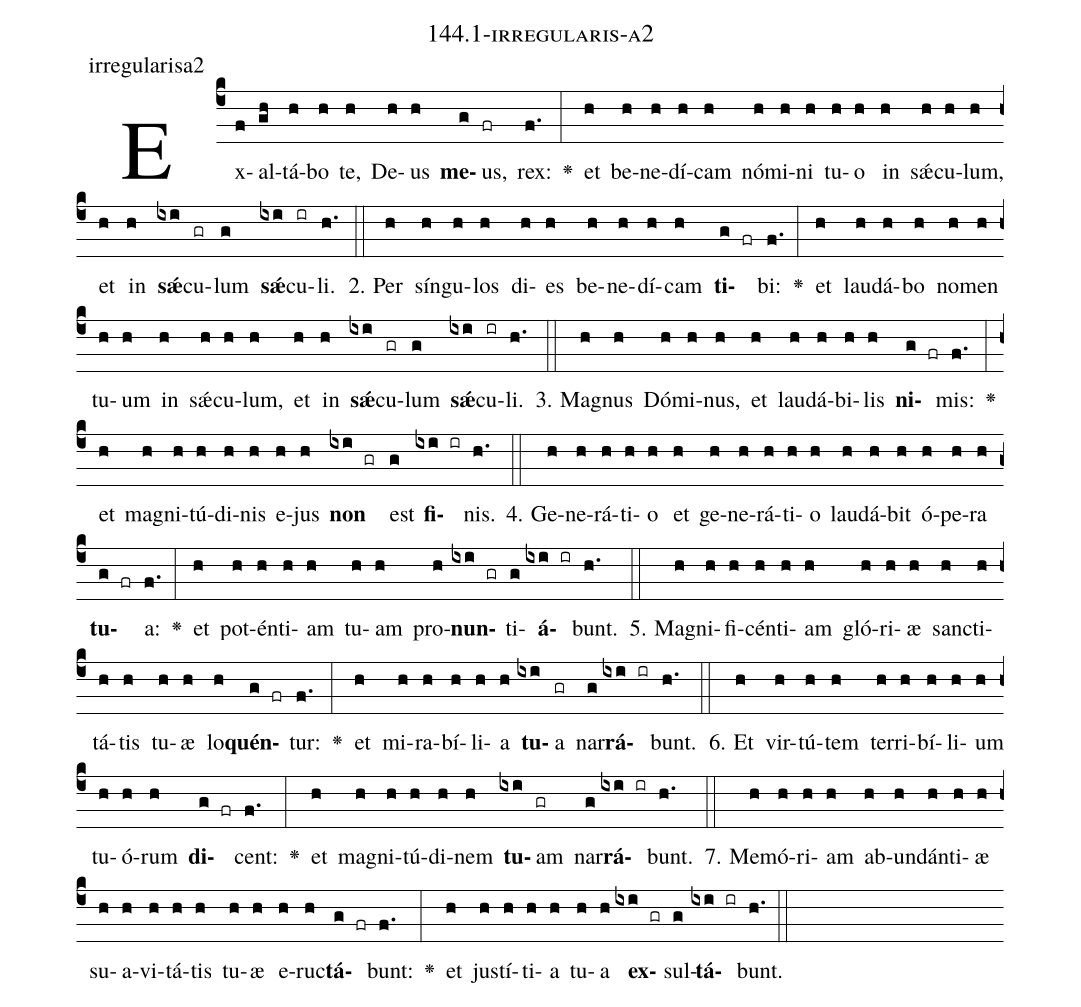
name: 144.1-irregularis-a2;
annotation: irregularisa2;
%%
(c4)Ex(f)al(gh)tá(h)bo(h) te,(h) De(h)us(h) <b>me</b>(g)us,(fr) rex:(f.) <v>\greheightstar</v>(:) et(h) be(h)ne(h)dí(h)cam(h) nó(h)mi(h)ni(h) tu(h)o(h) in(h) sǽ(h)cu(h)lum,(h) et(h) in(h) <b>sǽ</b>(ixi)cu(gr)lum(g) <b>sǽ</b>(ixi)cu(ir)li.(h.) (::)
2. Per(h) sín(h)gu(h)los(h) di(h)es(h) be(h)ne(h)dí(h)cam(h) <b>ti</b>(g fr)bi:(f.) <v>\greheightstar</v>(:) et(h) lau(h)dá(h)bo(h) no(h)men(h) tu(h)um(h) in(h) sǽ(h)cu(h)lum,(h) et(h) in(h) <b>sǽ</b>(ixi)cu(gr)lum(g) <b>sǽ</b>(ixi)cu(ir)li.(h.) (::)
3. Ma(h)gnus(h) Dó(h)mi(h)nus,(h) et(h) lau(h)dá(h)bi(h)lis(h) <b>ni</b>(g fr)mis:(f.) <v>\greheightstar</v>(:) et(h) ma(h)gni(h)tú(h)di(h)nis(h) e(h)jus(h) <b>non</b>(ixi gr) est(g) <b>fi</b>(ixi ir)nis.(h.) (::)
4. Ge(h)ne(h)rá(h)ti(h)o(h) et(h) ge(h)ne(h)rá(h)ti(h)o(h) lau(h)dá(h)bit(h) ó(h)pe(h)ra(h) <b>tu</b>(g fr)a:(f.) <v>\greheightstar</v>(:) et(h) pot(h)én(h)ti(h)am(h) tu(h)am(h) pro(h)<b>nun</b>(ixi gr)ti(g)<b>á</b>(ixi ir)bunt.(h.) (::)
5. Ma(h)gni(h)fi(h)cén(h)ti(h)am(h) gló(h)ri(h)æ(h) sanc(h)ti(h)tá(h)tis(h) tu(h)æ(h) lo(h)<b>quén</b>(g fr)tur:(f.) <v>\greheightstar</v>(:) et(h) mi(h)ra(h)bí(h)li(h)a(h) <b>tu</b>(ixi)a(gr) nar(g)<b>rá</b>(ixi ir)bunt.(h.) (::)
6. Et(h) vir(h)tú(h)tem(h) ter(h)ri(h)bí(h)li(h)um(h) tu(h)ó(h)rum(h) <b>di</b>(g fr)cent:(f.) <v>\greheightstar</v>(:) et(h) ma(h)gni(h)tú(h)di(h)nem(h) <b>tu</b>(ixi)am(gr) nar(g)<b>rá</b>(ixi ir)bunt.(h.) (::)
7. Me(h)mó(h)ri(h)am(h) ab(h)un(h)dán(h)ti(h)æ(h) su(h)a(h)vi(h)tá(h)tis(h) tu(h)æ(h) e(h)ruc(h)<b>tá</b>(g fr)bunt:(f.) <v>\greheightstar</v>(:) et(h) jus(h)tí(h)ti(h)a(h) tu(h)a(h) <b>ex</b>(ixi gr)sul(g)<b>tá</b>(ixi ir)bunt.(h.) (::)
